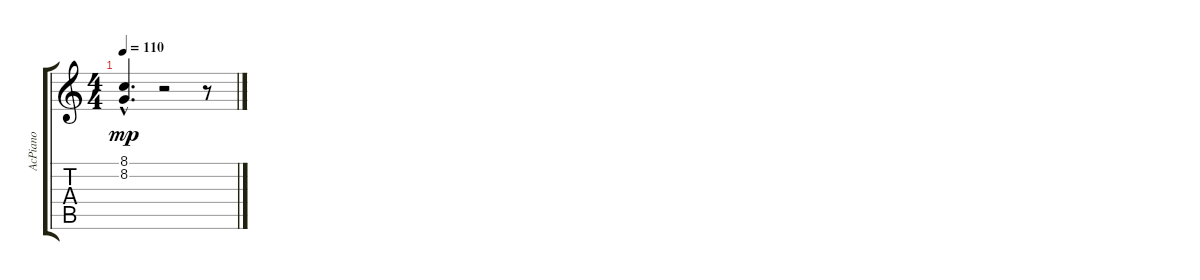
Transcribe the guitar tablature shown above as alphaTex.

\track ("AcPiano" "AcPiano") {instrument synthstrings1}
\staff {score tabs}
\tuning (E4 B3 G3 D3 A2 E2) {hide}
\ts (4 4)
\tempo 110
\clef g2
\ks c
(8.1{hac} 8.2{hac}).4{d dy mp} r.2 r.8
